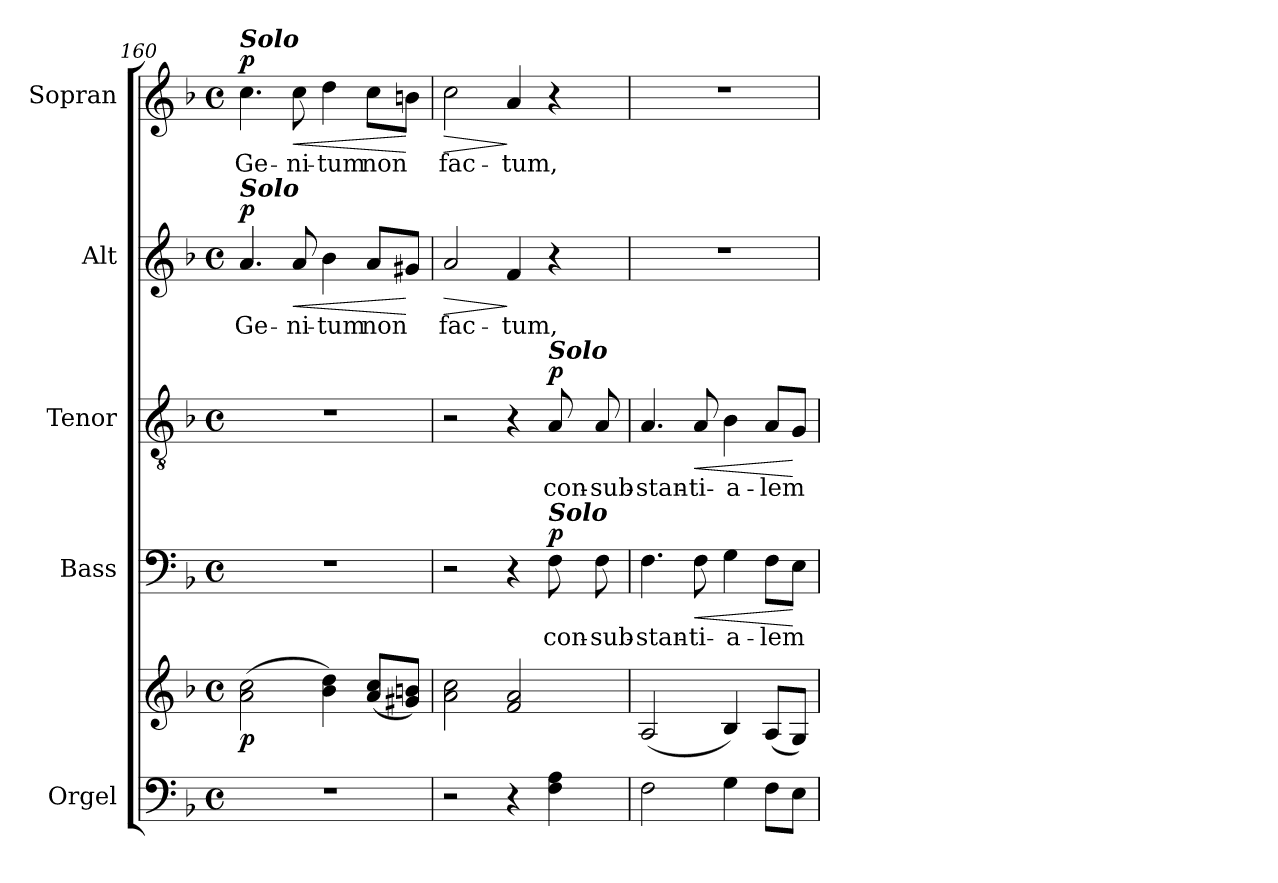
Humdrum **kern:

**kern	**kern	**dynam	**kern	**text	**dynam	**kern	**text	**dynam	**kern	**text	**dynam	**kern	**text	**dynam
*part5	*part5	*part5	*part4	*part4	*part4	*part3	*part3	*part3	*part2	*part2	*part2	*part1	*part1	*part1
*staff6	*staff5	*staff5/6	*staff4	*staff4	*staff4	*staff3	*staff3	*staff3	*staff2	*staff2	*staff2	*staff1	*staff1	*staff1
*I"Orgel	*	*	*I"Bass	*	*	*I"Tenor	*	*	*I"Alt	*	*	*I"Sopran	*	*
*I'Org.	*	*	*I'B.	*	*	*I'T.	*	*	*I'A.	*	*	*I'S.	*	*
*clefF4	*clefG2	*	*clefF4	*	*	*clefGv2	*	*	*clefG2	*	*	*clefG2	*	*
*k[b-]	*k[b-]	*	*k[b-]	*	*	*k[b-]	*	*	*k[b-]	*	*	*k[b-]	*	*
*F:	*F:	*	*F:	*	*	*F:	*	*	*F:	*	*	*F:	*	*
*M4/4	*M4/4	*	*M4/4	*	*	*M4/4	*	*	*M4/4	*	*	*M4/4	*	*
*met(c)	*met(c)	*	*met(c)	*	*	*met(c)	*	*	*met(c)	*	*	*met(c)	*	*
=160	=160	=160	=160	=160	=160	=160	=160	=160	=160	=160	=160	=160	=160	=160
!	!	!	!	!	!	!	!	!	!	!	!	!LO:TX:a:Bi:t=Solo	!	!
!	!	!	!	!	!	!	!	!	!LO:TX:a:Bi:t=Solo	!	!	!	!	!
!	!	!LO:DY:b	!	!	!	!	!	!	!	!LO:LY:b	!LO:DY:a	!	!LO:LY:b	!LO:DY:a
1r	(>2a\ 2cc\	p	1r	.	.	1r	.	.	4.a/	Ge-	p	4.cc\	Ge-	p
!	!	!	!	!	!	!	!	!	!	!LO:LY:b	!LO:HP:b	!	!LO:LY:b	!LO:HP:b
.	.	.	.	.	.	.	.	.	8a/	-ni-	<	8cc\	-ni-	<
!	!	!	!	!	!	!	!	!	!	!LO:LY:b	!	!	!LO:LY:b	!
.	4b-\ 4dd\)	.	.	.	.	.	.	.	4b-\	-tum	.	4dd\	-tum	.
!	!	!	!	!	!	!	!	!	!	!LO:LY:b	!	!	!LO:LY:b	!
.	(<8a/ 8cc/L	.	.	.	.	.	.	.	8a/L	non	.	8cc\L	non	.
.	8g#X/ 8bn/J)	.	.	.	.	.	.	.	8g#X/J	.	[	8bn\J	.	[
=161	=161	=161	=161	=161	=161	=161	=161	=161	=161	=161	=161	=161	=161	=161
!	!	!	!	!	!	!	!	!	!	!LO:LY:b	!LO:HP:b	!	!LO:LY:b	!LO:HP:b
2r	2a\ 2cc\	.	2r	.	.	2r	.	.	2a/	fac-	>	2cc\	fac-	>
!	!	!	!	!	!	!	!	!	!	!LO:LY:b	!	!	!LO:LY:b	!
4r	2f/ 2a/	.	4r	.	.	4r	.	.	4f/	-tum,	]	4a/	-tum,	]
!	!	!	!	!	!	!LO:TX:a:Bi:t=Solo	!	!	!	!	!	!	!	!
!	!	!	!LO:TX:a:Bi:t=Solo	!	!	!	!	!	!	!	!	!	!	!
!	!	!	!	!LO:LY:b	!LO:DY:a	!	!LO:LY:b	!LO:DY:a	!	!	!	!	!	!
4F\ 4A\	.	.	8F\	con-	p	8A/	con-	p	4r	.	.	4r	.	.
!	!	!	!	!LO:LY:b	!	!	!LO:LY:b	!	!	!	!	!	!	!
.	.	.	8F\	-sub-	.	8A/	-sub-	.	.	.	.	.	.	.
=162	=162	=162	=162	=162	=162	=162	=162	=162	=162	=162	=162	=162	=162	=162
!	!	!	!	!LO:LY:b	!	!	!LO:LY:b	!	!	!	!	!	!	!
2F\	(<2A/	.	4.F\	-stan-	.	4.A/	-stan-	.	1r	.	.	1r	.	.
!	!	!	!	!LO:LY:b	!LO:HP:b	!	!LO:LY:b	!LO:HP:b	!	!	!	!	!	!
.	.	.	8F\	-ti-	<	8A/	-ti-	<	.	.	.	.	.	.
!	!	!	!	!LO:LY:b	!	!	!LO:LY:b	!	!	!	!	!	!	!
4G\	4B-/)	.	4G\	-a-	.	4B-\	-a-	.	.	.	.	.	.	.
!	!	!	!	!LO:LY:b	!	!	!LO:LY:b	!	!	!	!	!	!	!
8F\L	(<8A/L	.	8F\L	-lem	.	8A/L	-lem	.	.	.	.	.	.	.
8E\J	8G/J)	.	8E\J	.	[	8G/J	.	[	.	.	.	.	.	.
=	=	=	=	=	=	=	=	=	=	=	=	=	=	=
*-	*-	*-	*-	*-	*-	*-	*-	*-	*-	*-	*-	*-	*-	*-
